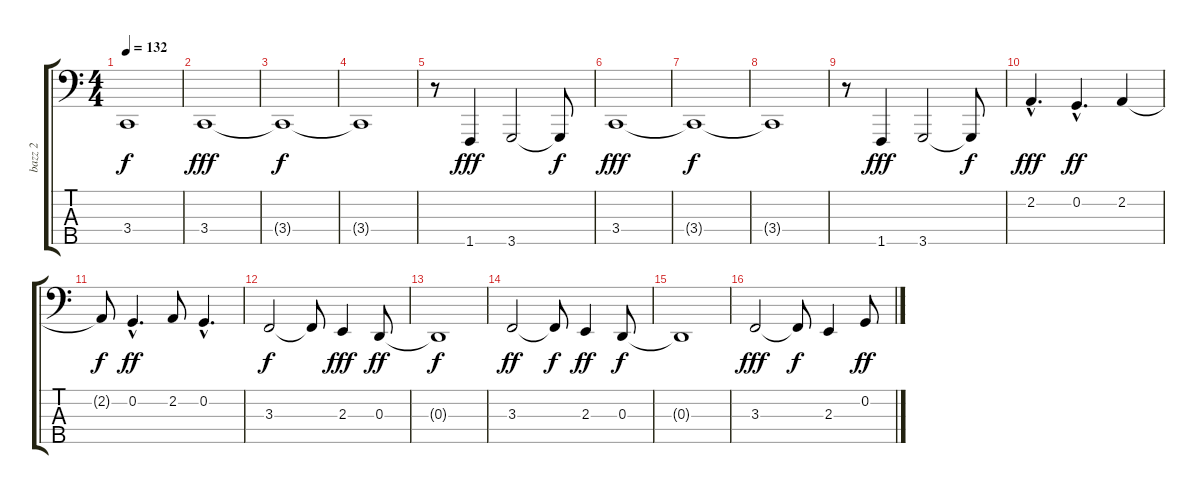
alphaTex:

\track ("bazz 2" "bazz 2") {instrument pad3polysynth}
\staff {score tabs}
\tuning (D3 G2 D2 A1 E1) {hide}
\ts (4 4)
\tempo 132
\clef f4
\ks c
3.4{t}.1{dy f} |
3.4.1{dy fff} |
3.4{t}.1{dy f} |
3.4{t}.1 |
r.8 1.5.4{dy fff} 3.5.2 3.5{t}.8{dy f} |
3.4.1{dy fff} |
3.4{t}.1{dy f} |
3.4{t}.1 |
r.8 1.5.4{dy fff} 3.5.2 3.5{t}.8{dy f} |
2.2{hac}.4{d dy fff} 0.2{hac}.4{d dy ff} 2.2.4 |
2.2{t}.8{dy f} 0.2{hac}.4{d dy ff} 2.2.8 0.2{hac}.4{d} |
3.3.2{dy f} 3.3{t}.8 2.3.4{dy fff} 0.3.8{dy ff} |
0.3{t}.1{dy f} |
3.3.2{dy ff} 3.3{t}.8{dy f} 2.3.4{dy ff} 0.3.8{dy f} |
0.3{t}.1 |
3.3.2{dy fff} 3.3{t}.8{dy f} 2.3.4 0.2.8{dy ff}
